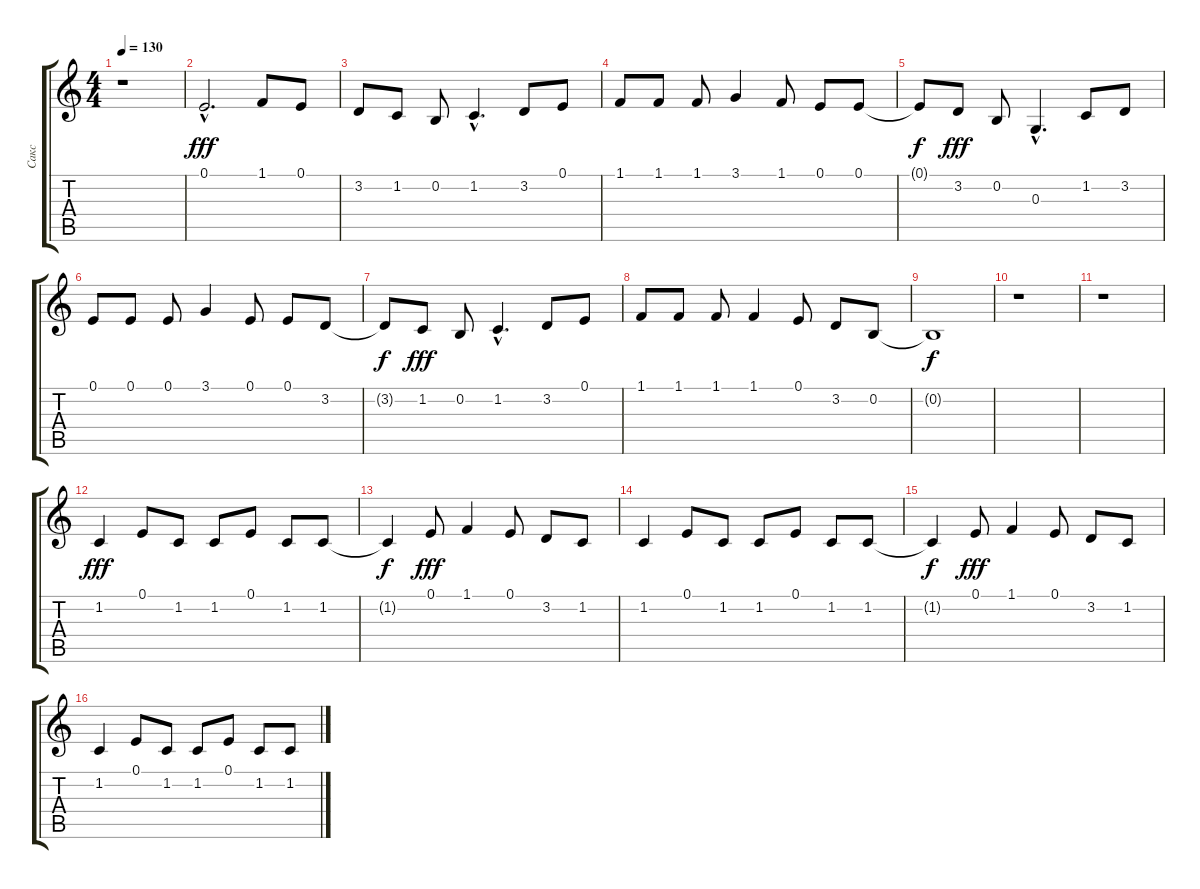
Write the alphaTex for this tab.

\track ("Сакс" "Сакс") {instrument baritonesax}
\staff {score tabs}
\tuning (E4 B3 G3 D3 A2 E2) {hide}
\ts (4 4)
\tempo 130
\clef g2
\ks c
r.1{dy f} |
0.1{hac}.2{d dy fff} 1.1.8 0.1.8 |
3.2.8 1.2.8 0.2.8 1.2{hac}.4{d} 3.2.8 0.1.8 |
1.1.8 1.1.8 1.1.8 3.1.4 1.1.8 0.1.8 0.1.8 |
0.1{t}.8{dy f} 3.2.8{dy fff} 0.2.8 0.3{hac}.4{d} 1.2.8 3.2.8 |
0.1.8 0.1.8 0.1.8 3.1.4 0.1.8 0.1.8 3.2.8 |
3.2{t}.8{dy f} 1.2.8{dy fff} 0.2.8 1.2{hac}.4{d} 3.2.8 0.1.8 |
1.1.8 1.1.8 1.1.8 1.1.4 0.1.8 3.2.8 0.2.8 |
0.2{t}.1{dy f} |
r.1 |
r.1 |
1.2.4{dy fff} 0.1.8 1.2.8 1.2.8 0.1.8 1.2.8 1.2.8 |
1.2{t}.4{dy f} 0.1.8{dy fff} 1.1.4 0.1.8 3.2.8 1.2.8 |
1.2.4 0.1.8 1.2.8 1.2.8 0.1.8 1.2.8 1.2.8 |
1.2{t}.4{dy f} 0.1.8{dy fff} 1.1.4 0.1.8 3.2.8 1.2.8 |
1.2.4 0.1.8 1.2.8 1.2.8 0.1.8 1.2.8 1.2.8
